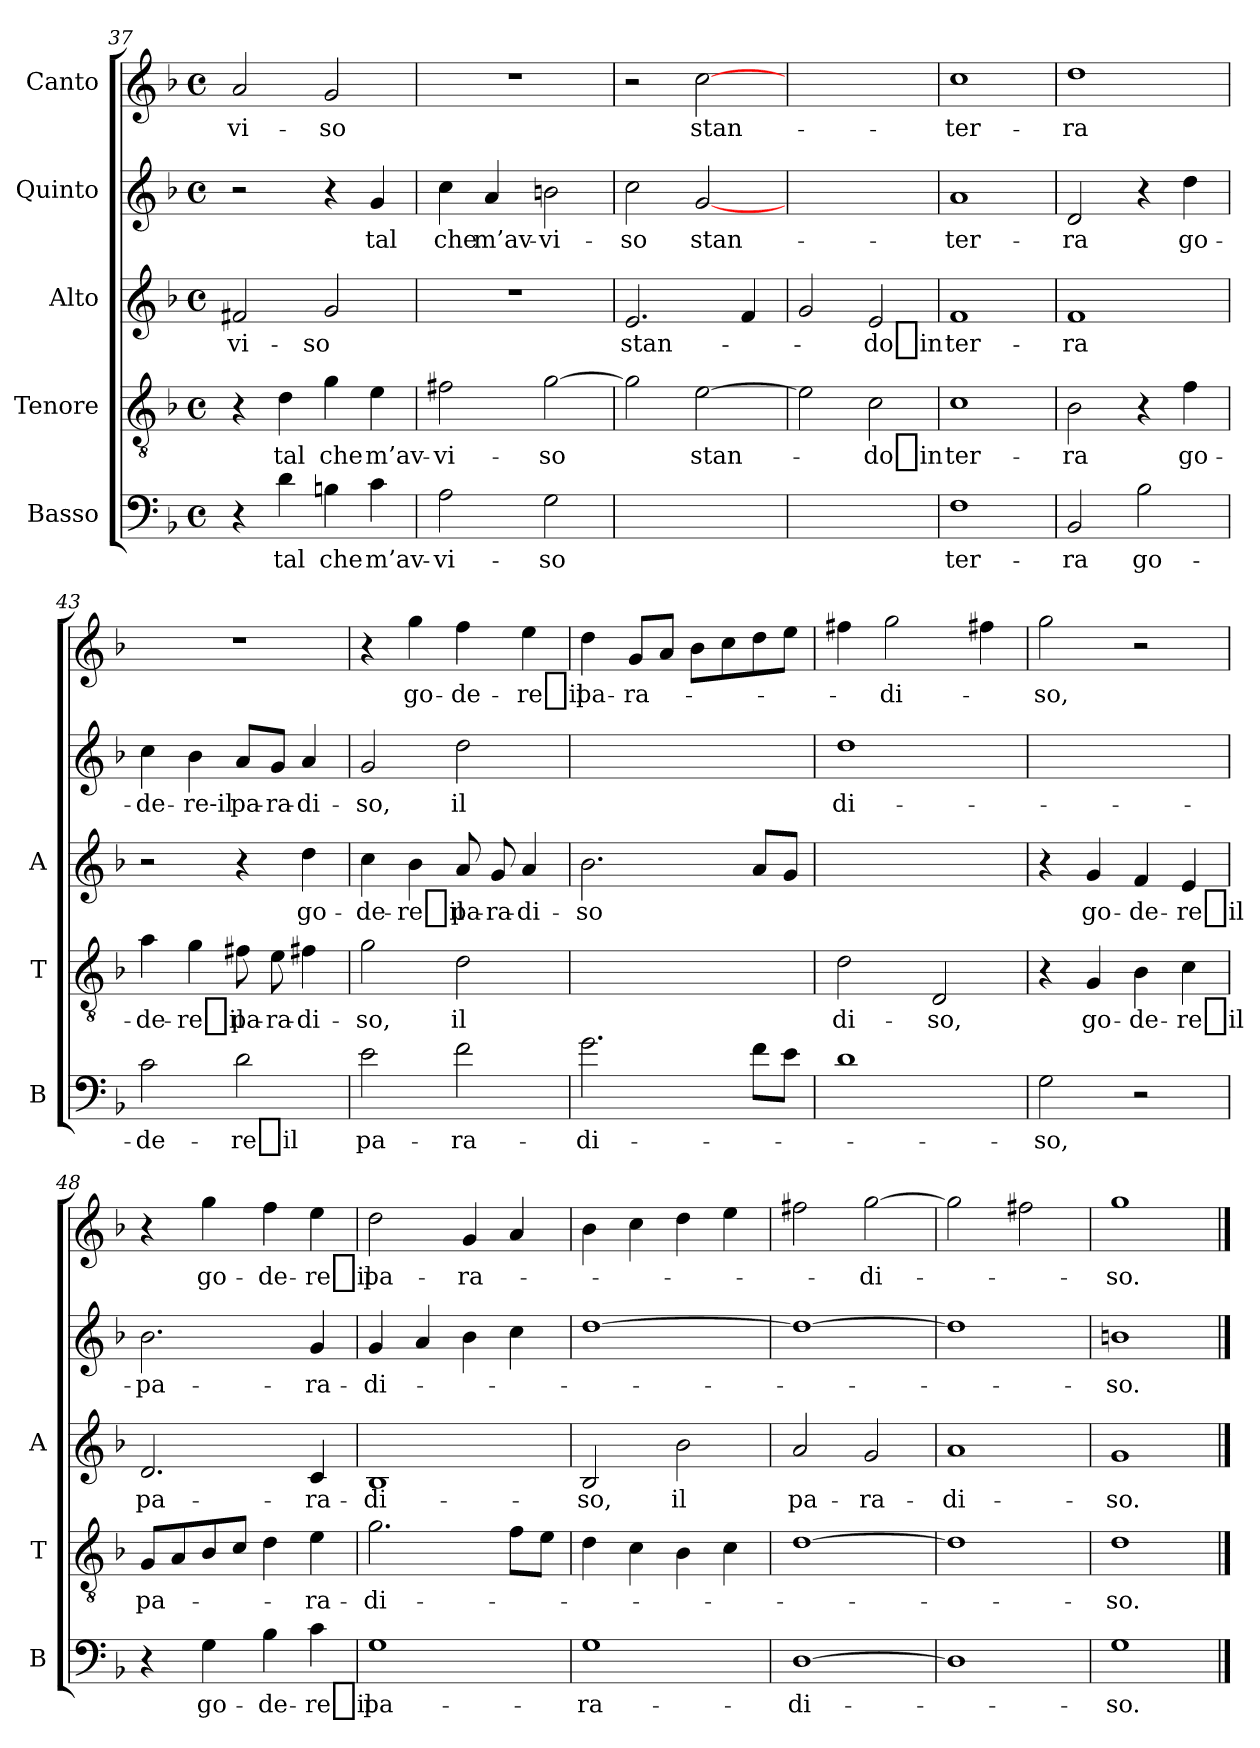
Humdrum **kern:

**kern	**text	**kern	**text	**kern	**text	**kern	**text	**kern	**text
*part5	*part5	*part4	*part4	*part3	*part3	*part2	*part2	*part1	*part1
*staff5	*staff5	*staff4	*staff4	*staff3	*staff3	*staff2	*staff2	*staff1	*staff1
*I"Basso	*	*I"Tenore	*	*I"Alto	*	*I"Quinto	*	*I"Canto	*
*I'B	*	*I'T	*	*I'A	*	*	*	*	*
*clefF4	*	*clefGv2	*	*clefG2	*	*clefG2	*	*clefG2	*
*k[b-]	*	*k[b-]	*	*k[b-]	*	*k[b-]	*	*k[b-]	*
*F:	*	*F:	*	*F:	*	*F:	*	*F:	*
*M4/4	*	*M4/4	*	*M4/4	*	*M4/4	*	*M4/4	*
*met(c)	*	*met(c)	*	*met(c)	*	*met(c)	*	*met(c)	*
=37	=37	=37	=37	=37	=37	=37	=37	=37	=37
4r	.	4r	.	2f#X	vi-	2r	.	2a	vi-
4d	-tal	4d	-tal	.	.	.	.	.	.
4Bn	-che	4g	-che	2g	-so	4r	.	2g	-so
4c	m’av-	4e	m’av-	.	.	4g	-tal	.	.
=38	=38	=38	=38	=38	=38	=38	=38	=38	=38
2A	vi-	2f#X	vi-	1r	.	4cc	-che	1r	.
.	.	.	.	.	.	4a	m’av-	.	.
2G	-so	[2g	-so	.	.	2bn	vi-	.	.
=39	=39	=39	=39	=39	=39	=39	=39	=39	=39
1ryy	.	2g]	.	2.e	stan-	2cc	-so	2r	.
.	.	[2e	stan-	.	.	[2g	stan-	[2cc	stan-
.	.	.	.	4f	.	.	.	.	.
=40	=40	=40	=40	=40	=40	=40	=40	=40	=40
1ryy	.	2e]	.	2g	.	1ryy	.	1ryy	.
.	.	2c	-do_in	2e	-do_in	.	.	.	.
=41	=41	=41	=41	=41	=41	=41	=41	=41	=41
1F	ter-	1c	ter-	1f	ter-	1a	ter-	1cc	ter-
=42	=42	=42	=42	=42	=42	=42	=42	=42	=42
2BB-	-ra	2B-	-ra	1f	-ra	2d	-ra	1dd	-ra
2B-	go-	4r	.	.	.	4r	.	.	.
.	.	4f	go-	.	.	4dd	go-	.	.
=43	=43	=43	=43	=43	=43	=43	=43	=43	=43
2c	de-	4a	de-	2r	.	4cc	de-	1r	.
.	.	4g	-re_il	.	.	4b-	-re-il	.	.
2d	-re_il	8f#X	pa-	4r	.	8a/L	pa-	.	.
.	.	8e	ra-	.	.	8g/J	ra-	.	.
.	.	4f#X	di-	4dd	go-	4a	di-	.	.
=44	=44	=44	=44	=44	=44	=44	=44	=44	=44
2e	pa-	2g	-so,	4cc	de-	2g	-so,	4r	.
.	.	.	.	4b-	-re_il	.	.	4gg	go-
2f	ra-	2d	-il	8a	pa-	2dd	-il	4ff	de-
.	.	.	.	8g	ra-	.	.	.	.
.	.	.	.	4a	di-	.	.	4ee	-re_il
=45	=45	=45	=45	=45	=45	=45	=45	=45	=45
2.g	di-	1ryy	.	2.b-	-so	1ryy	.	4dd	pa-
.	.	.	.	.	.	.	.	8gL	ra-
.	.	.	.	.	.	.	.	8aJ	.
.	.	.	.	.	.	.	.	8b-L	.
.	.	.	.	.	.	.	.	8cc	.
8fL	.	.	.	8aL	.	.	.	8dd	.
8eJ	.	.	.	8gJ	.	.	.	8eeJ	.
=46	=46	=46	=46	=46	=46	=46	=46	=46	=46
1d	.	2d	di-	1ryy	.	1dd	di-	4ff#X	.
.	.	.	.	.	.	.	.	2gg	di-
.	.	2D	-so,	.	.	.	.	.	.
.	.	.	.	.	.	.	.	4ff#X	.
=47	=47	=47	=47	=47	=47	=47	=47	=47	=47
2G	-so,	4r	.	4r	.	1ryy	.	2gg	-so,
.	.	4G	go-	4g	go-	.	.	.	.
2r	.	4B-	de-	4f	de-	.	.	2r	.
.	.	4c	-re_il	4e	-re_il	.	.	.	.
=48	=48	=48	=48	=48	=48	=48	=48	=48	=48
4r	.	8GL	pa-	2.d	pa-	2.b-	pa-	4r	.
.	.	8A	.	.	.	.	.	.	.
4G	go-	8B-	.	.	.	.	.	4gg	go-
.	.	8cJ	.	.	.	.	.	.	.
4B-	de-	4d	.	.	.	.	.	4ff	de-
4c	-re_il	4e	ra-	4c	ra-	4g	ra-	4ee	-re_il
=49	=49	=49	=49	=49	=49	=49	=49	=49	=49
1G	pa-	2.g	di-	1B-	di-	4g	di-	2dd	pa-
.	.	.	.	.	.	4a	.	.	.
.	.	.	.	.	.	4b-	.	4g	ra-
.	.	8fL	.	.	.	4cc	.	4a	.
.	.	8eJ	.	.	.	.	.	.	.
=50	=50	=50	=50	=50	=50	=50	=50	=50	=50
1G	ra-	4d	.	2B-	-so,	[1dd	.	4b-	.
.	.	4c	.	.	.	.	.	4cc	.
.	.	4B-	.	2b-	-il	.	.	4dd	.
.	.	4c	.	.	.	.	.	4ee	.
=51	=51	=51	=51	=51	=51	=51	=51	=51	=51
[1D	di-	[1d	.	2a	pa-	1dd_	.	2ff#X	.
.	.	.	.	2g	ra-	.	.	[2gg	di-
=52	=52	=52	=52	=52	=52	=52	=52	=52	=52
1D]	.	1d]	.	1a	di-	1dd]	.	2gg]	.
.	.	.	.	.	.	.	.	2ff#X	.
=53	=53	=53	=53	=53	=53	=53	=53	=53	=53
1G	-so.	1d	-so.	1g	-so.	1bn	-so.	1gg	-so.
==	==	==	==	==	==	==	==	==	==
*-	*-	*-	*-	*-	*-	*-	*-	*-	*-
